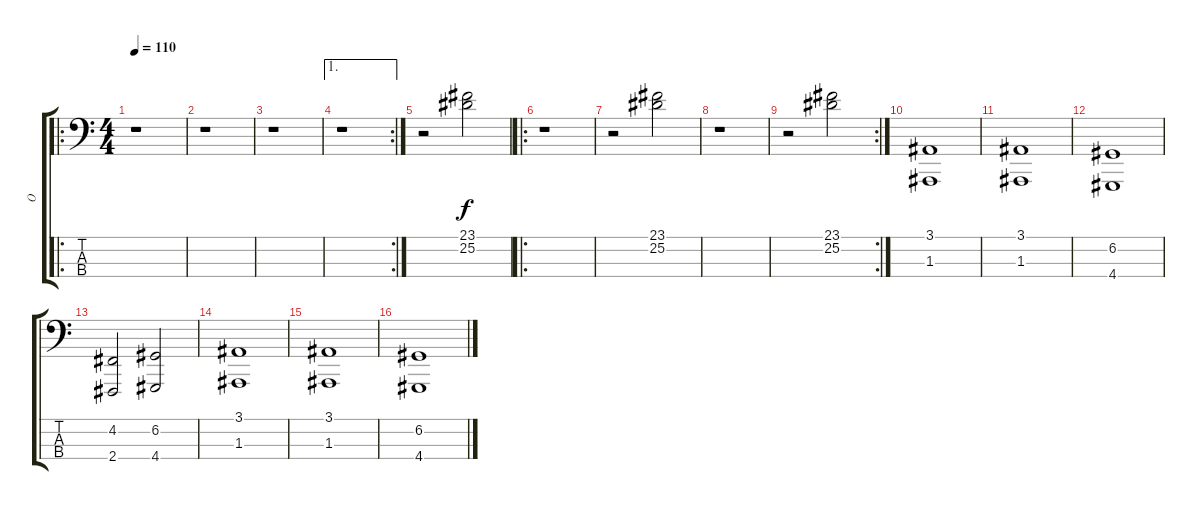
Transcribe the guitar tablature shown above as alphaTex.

\track ("O" "O") {instrument oboe}
\staff {score tabs}
\tuning (G2 D2 A1 E1) {hide}
\ro
\ts (4 4)
\tempo 110
\clef f4
\ks c
r.1{dy f} |
r.1 |
r.1 |
\ae 1
\rc 2
r.1 |
r.2 (23.1 25.2).2{instrument reversecymbal} |
\ro
r.1 |
r.2 (23.1 25.2).2 |
r.1 |
\rc 2
r.2 (23.1 25.2).2 |
\section ("" "")
(3.1 1.3).1{volume 10 instrument oboe} |
(3.1 1.3).1 |
(6.2 4.4).1 |
(4.2 2.4).2 (6.2 4.4).2 |
(3.1 1.3).1 |
(3.1 1.3).1 |
(6.2 4.4).1
